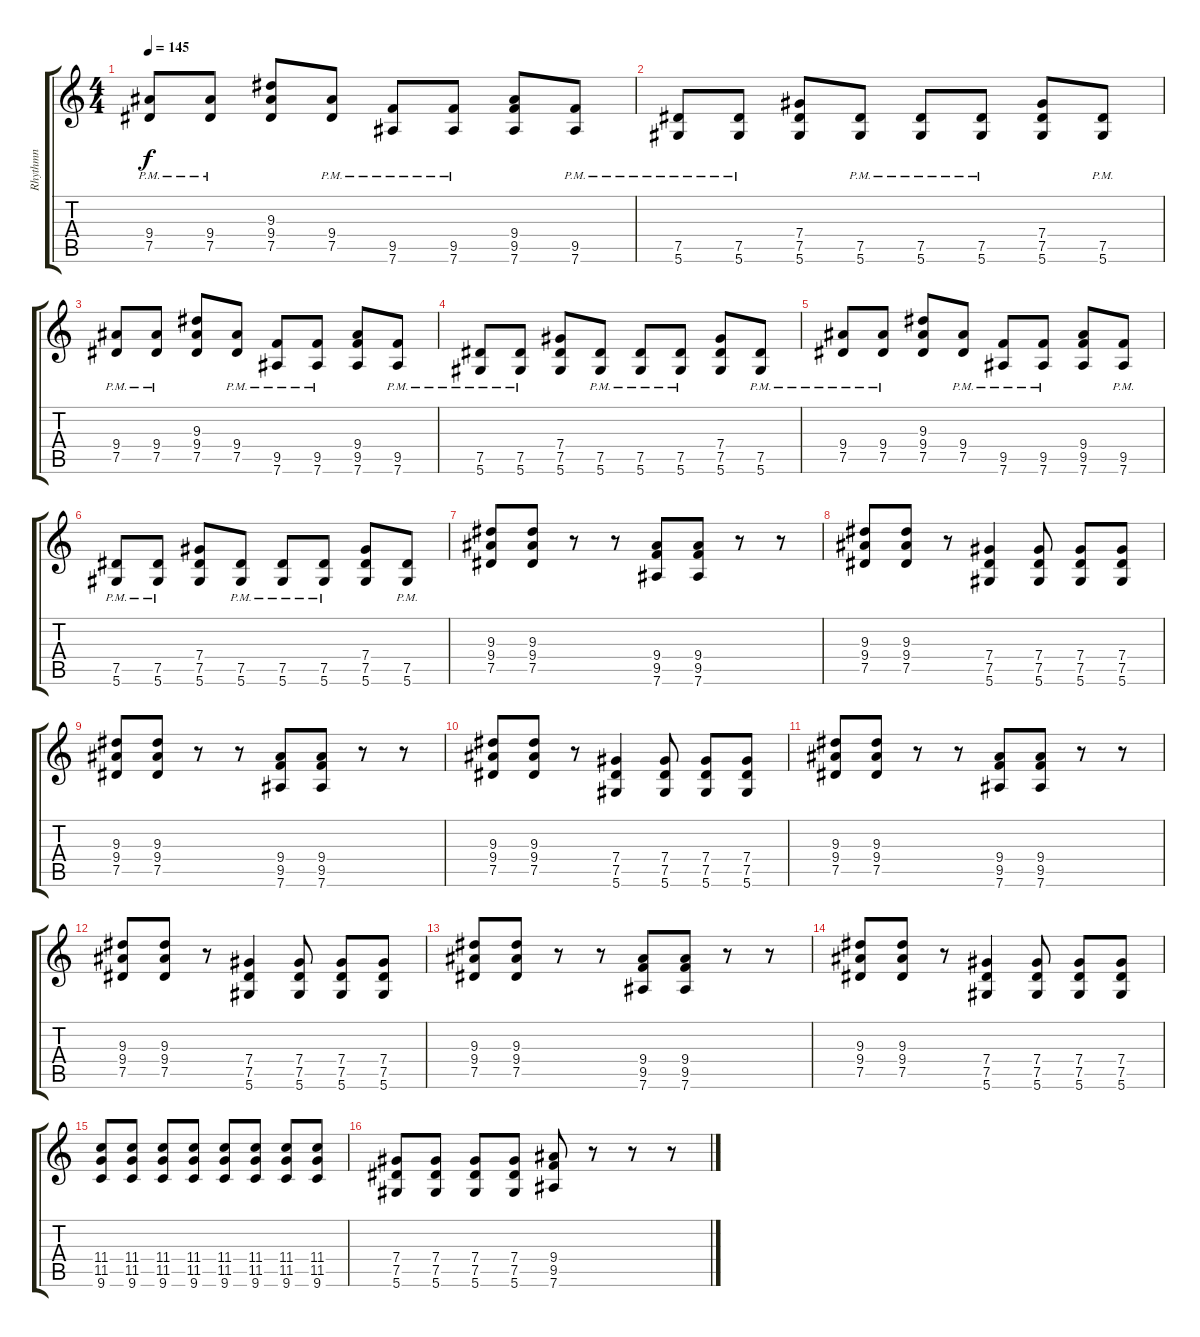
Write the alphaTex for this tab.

\track ("Rhythmn" "Rhythmn") {instrument distortionguitar}
\staff {score tabs}
\tuning (Eb4 Bb3 Gb3 Db3 Ab2 Eb2) {hide}
\ts (4 4)
\tempo 145
\clef g2
\ks c
(9.4{pm} 7.5{pm}).8{dy f} (9.4{pm} 7.5{pm}).8 (9.3 9.4 7.5).8 (9.4{pm} 7.5{pm}).8 (9.5{pm} 7.6{pm}).8 (9.5{pm} 7.6{pm}).8 (9.4 9.5 7.6).8 (9.5{pm} 7.6{pm}).8 |
(7.5{pm} 5.6{pm}).8 (7.5{pm} 5.6{pm}).8 (7.4 7.5 5.6).8 (7.5{pm} 5.6{pm}).8 (7.5{pm} 5.6{pm}).8 (7.5{pm} 5.6{pm}).8 (7.4 7.5 5.6).8 (7.5{pm} 5.6{pm}).8 |
(9.4{pm} 7.5{pm}).8 (9.4{pm} 7.5{pm}).8 (9.3 9.4 7.5).8 (9.4{pm} 7.5{pm}).8 (9.5{pm} 7.6{pm}).8 (9.5{pm} 7.6{pm}).8 (9.4 9.5 7.6).8 (9.5{pm} 7.6{pm}).8 |
(7.5{pm} 5.6{pm}).8 (7.5{pm} 5.6{pm}).8 (7.4 7.5 5.6).8 (7.5{pm} 5.6{pm}).8 (7.5{pm} 5.6{pm}).8 (7.5{pm} 5.6{pm}).8 (7.4 7.5 5.6).8 (7.5{pm} 5.6{pm}).8 |
(9.4{pm} 7.5{pm}).8 (9.4{pm} 7.5{pm}).8 (9.3 9.4 7.5).8 (9.4{pm} 7.5{pm}).8 (9.5{pm} 7.6{pm}).8 (9.5{pm} 7.6{pm}).8 (9.4 9.5 7.6).8 (9.5{pm} 7.6{pm}).8 |
(7.5{pm} 5.6{pm}).8 (7.5{pm} 5.6{pm}).8 (7.4 7.5 5.6).8 (7.5{pm} 5.6{pm}).8 (7.5{pm} 5.6{pm}).8 (7.5{pm} 5.6{pm}).8 (7.4 7.5 5.6).8 (7.5{pm} 5.6{pm}).8 |
(9.3 9.4 7.5).8 (9.3 9.4 7.5).8 r.8 r.8 (9.4 9.5 7.6).8 (9.4 9.5 7.6).8 r.8 r.8 |
(9.3 9.4 7.5).8 (9.3 9.4 7.5).8 r.8 (7.4 7.5 5.6).4 (7.4 7.5 5.6).8 (7.4 7.5 5.6).8 (7.4 7.5 5.6).8 |
(9.3 9.4 7.5).8 (9.3 9.4 7.5).8 r.8 r.8 (9.4 9.5 7.6).8 (9.4 9.5 7.6).8 r.8 r.8 |
(9.3 9.4 7.5).8 (9.3 9.4 7.5).8 r.8 (7.4 7.5 5.6).4 (7.4 7.5 5.6).8 (7.4 7.5 5.6).8 (7.4 7.5 5.6).8 |
(9.3 9.4 7.5).8 (9.3 9.4 7.5).8 r.8 r.8 (9.4 9.5 7.6).8 (9.4 9.5 7.6).8 r.8 r.8 |
(9.3 9.4 7.5).8 (9.3 9.4 7.5).8 r.8 (7.4 7.5 5.6).4 (7.4 7.5 5.6).8 (7.4 7.5 5.6).8 (7.4 7.5 5.6).8 |
(9.3 9.4 7.5).8 (9.3 9.4 7.5).8 r.8 r.8 (9.4 9.5 7.6).8 (9.4 9.5 7.6).8 r.8 r.8 |
(9.3 9.4 7.5).8 (9.3 9.4 7.5).8 r.8 (7.4 7.5 5.6).4 (7.4 7.5 5.6).8 (7.4 7.5 5.6).8 (7.4 7.5 5.6).8 |
(11.4 11.5 9.6).8 (11.4 11.5 9.6).8 (11.4 11.5 9.6).8 (11.4 11.5 9.6).8 (11.4 11.5 9.6).8 (11.4 11.5 9.6).8 (11.4 11.5 9.6).8 (11.4 11.5 9.6).8 |
(7.4 7.5 5.6).8 (7.4 7.5 5.6).8 (7.4 7.5 5.6).8 (7.4 7.5 5.6).8 (9.4 9.5 7.6).8 r.8 r.8 r.8
